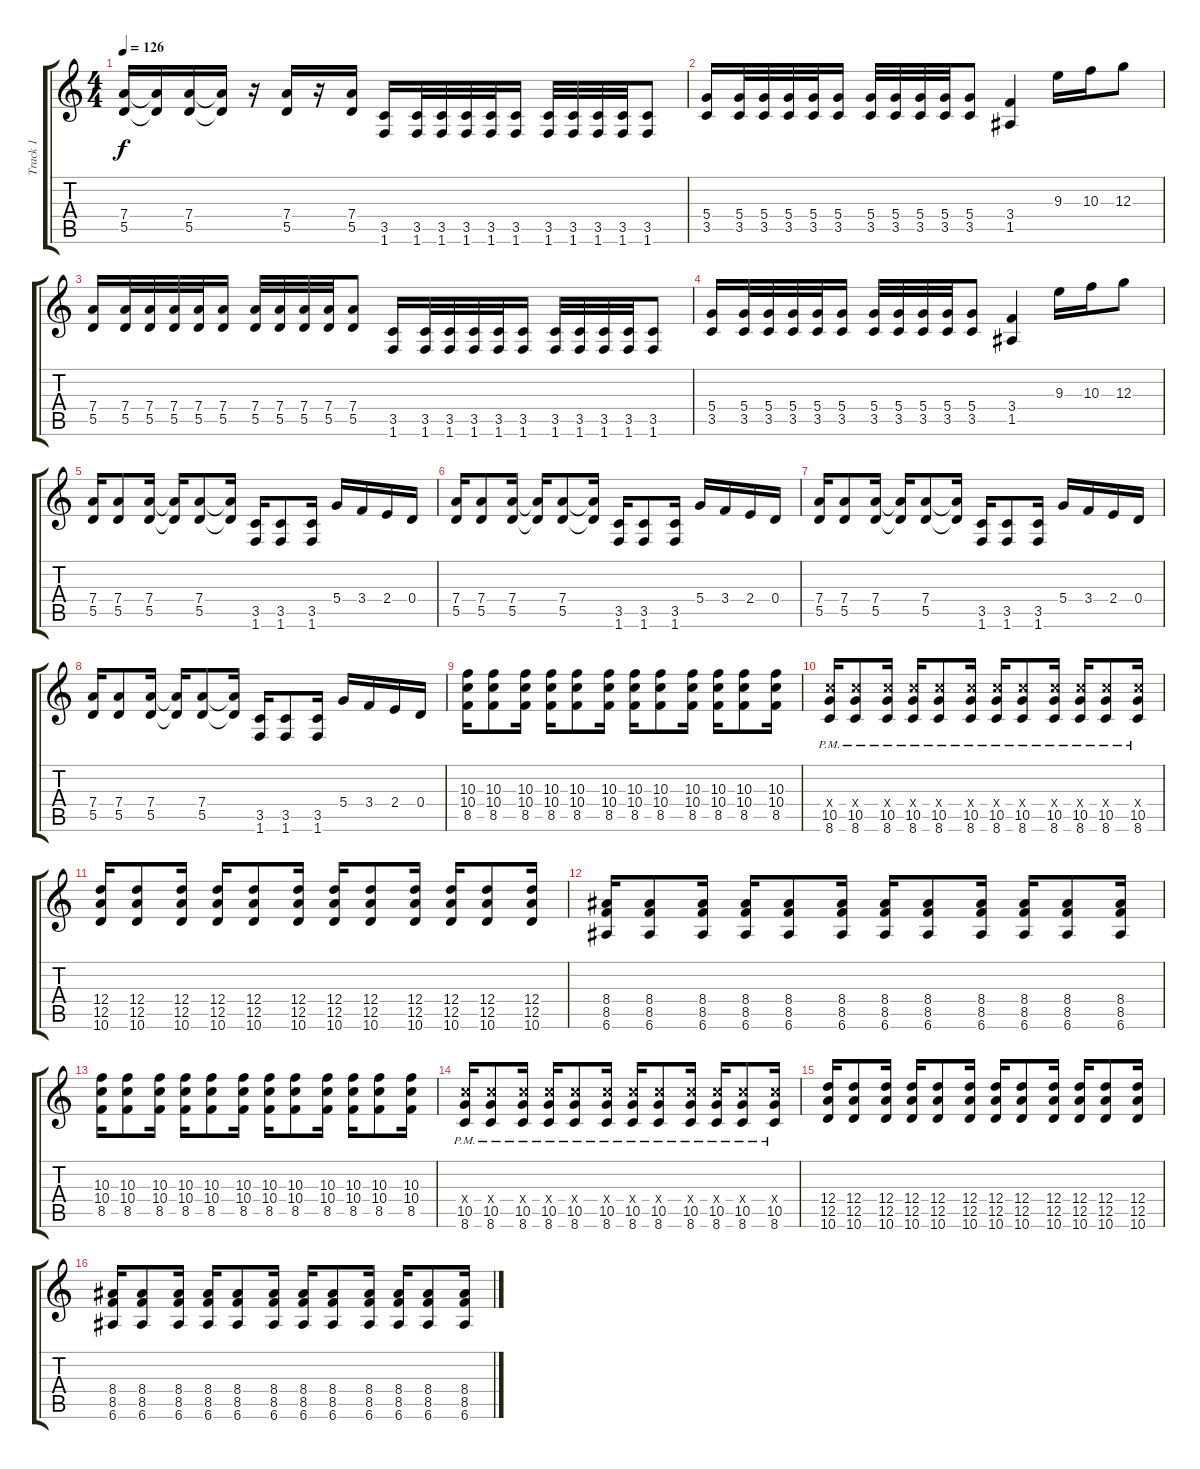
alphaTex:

\track ("Track 1" "Track 1") {instrument distortionguitar}
\staff {score tabs}
\tuning (E4 B3 G3 D3 A2 E2) {hide}
\ts (4 4)
\tempo 126
\clef g2
\ks c
(7.4 5.5).16{dy f} (7.4{t} 5.5{t}).16 (7.4 5.5).16 (7.4{t} 5.5{t}).16 r.16 (7.4 5.5).16 r.16 (7.4 5.5).16 (3.5 1.6).16 (3.5 1.6).32 (3.5 1.6).32 (3.5 1.6).32 (3.5 1.6).32 (3.5 1.6).16 (3.5 1.6).32 (3.5 1.6).32 (3.5 1.6).32 (3.5 1.6).32 (3.5 1.6).8 |
(5.4 3.5).16 (5.4 3.5).32 (5.4 3.5).32 (5.4 3.5).32 (5.4 3.5).32 (5.4 3.5).16 (5.4 3.5).32 (5.4 3.5).32 (5.4 3.5).32 (5.4 3.5).32 (5.4 3.5).8 (3.4 1.5).4 9.3.16 10.3.16 12.3.8 |
(7.4 5.5).16 (7.4 5.5).32 (7.4 5.5).32 (7.4 5.5).32 (7.4 5.5).32 (7.4 5.5).16 (7.4 5.5).32 (7.4 5.5).32 (7.4 5.5).32 (7.4 5.5).32 (7.4 5.5).8 (3.5 1.6).16 (3.5 1.6).32 (3.5 1.6).32 (3.5 1.6).32 (3.5 1.6).32 (3.5 1.6).16 (3.5 1.6).32 (3.5 1.6).32 (3.5 1.6).32 (3.5 1.6).32 (3.5 1.6).8 |
(5.4 3.5).16 (5.4 3.5).32 (5.4 3.5).32 (5.4 3.5).32 (5.4 3.5).32 (5.4 3.5).16 (5.4 3.5).32 (5.4 3.5).32 (5.4 3.5).32 (5.4 3.5).32 (5.4 3.5).8 (3.4 1.5).4 9.3.16 10.3.16 12.3.8 |
(7.4 5.5).16 (7.4 5.5).8 (7.4 5.5).16 (7.4{t} 5.5{t}).16 (7.4 5.5).8 (7.4{t} 5.5{t}).16 (3.5 1.6).16 (3.5 1.6).8 (3.5 1.6).16 5.4.16 3.4.16 2.4.16 0.4.16 |
(7.4 5.5).16 (7.4 5.5).8 (7.4 5.5).16 (7.4{t} 5.5{t}).16 (7.4 5.5).8 (7.4{t} 5.5{t}).16 (3.5 1.6).16 (3.5 1.6).8 (3.5 1.6).16 5.4.16 3.4.16 2.4.16 0.4.16 |
(7.4 5.5).16 (7.4 5.5).8 (7.4 5.5).16 (7.4{t} 5.5{t}).16 (7.4 5.5).8 (7.4{t} 5.5{t}).16 (3.5 1.6).16 (3.5 1.6).8 (3.5 1.6).16 5.4.16 3.4.16 2.4.16 0.4.16 |
(7.4 5.5).16 (7.4 5.5).8 (7.4 5.5).16 (7.4{t} 5.5{t}).16 (7.4 5.5).8 (7.4{t} 5.5{t}).16 (3.5 1.6).16 (3.5 1.6).8 (3.5 1.6).16 5.4.16 3.4.16 2.4.16 0.4.16 |
(10.3 10.4 8.5).16 (10.3 10.4 8.5).8 (10.3 10.4 8.5).16 (10.3 10.4 8.5).16 (10.3 10.4 8.5).8 (10.3 10.4 8.5).16 (10.3 10.4 8.5).16 (10.3 10.4 8.5).8 (10.3 10.4 8.5).16 (10.3 10.4 8.5).16 (10.3 10.4 8.5).8 (10.3 10.4 8.5).16 |
(10.4{x} 10.5{pm} 8.6).16 (10.4{x} 10.5{pm} 8.6).8 (10.4{x} 10.5{pm} 8.6).16 (10.4{x} 10.5{pm} 8.6).16 (10.4{x} 10.5{pm} 8.6).8 (10.4{x} 10.5{pm} 8.6).16 (10.4{x} 10.5{pm} 8.6).16 (10.4{x} 10.5{pm} 8.6).8 (10.4{x} 10.5{pm} 8.6).16 (10.4{x} 10.5{pm} 8.6).16 (10.4{x} 10.5{pm} 8.6).8 (10.4{x} 10.5{pm} 8.6).16 |
(12.4 12.5 10.6).16 (12.4 12.5 10.6).8 (12.4 12.5 10.6).16 (12.4 12.5 10.6).16 (12.4 12.5 10.6).8 (12.4 12.5 10.6).16 (12.4 12.5 10.6).16 (12.4 12.5 10.6).8 (12.4 12.5 10.6).16 (12.4 12.5 10.6).16 (12.4 12.5 10.6).8 (12.4 12.5 10.6).16 |
(8.4 8.5 6.6).16 (8.4 8.5 6.6).8 (8.4 8.5 6.6).16 (8.4 8.5 6.6).16 (8.4 8.5 6.6).8 (8.4 8.5 6.6).16 (8.4 8.5 6.6).16 (8.4 8.5 6.6).8 (8.4 8.5 6.6).16 (8.4 8.5 6.6).16 (8.4 8.5 6.6).8 (8.4 8.5 6.6).16 |
(10.3 10.4 8.5).16 (10.3 10.4 8.5).8 (10.3 10.4 8.5).16 (10.3 10.4 8.5).16 (10.3 10.4 8.5).8 (10.3 10.4 8.5).16 (10.3 10.4 8.5).16 (10.3 10.4 8.5).8 (10.3 10.4 8.5).16 (10.3 10.4 8.5).16 (10.3 10.4 8.5).8 (10.3 10.4 8.5).16 |
(10.4{x} 10.5{pm} 8.6).16 (10.4{x} 10.5{pm} 8.6).8 (10.4{x} 10.5{pm} 8.6).16 (10.4{x} 10.5{pm} 8.6).16 (10.4{x} 10.5{pm} 8.6).8 (10.4{x} 10.5{pm} 8.6).16 (10.4{x} 10.5{pm} 8.6).16 (10.4{x} 10.5{pm} 8.6).8 (10.4{x} 10.5{pm} 8.6).16 (10.4{x} 10.5{pm} 8.6).16 (10.4{x} 10.5{pm} 8.6).8 (10.4{x} 10.5{pm} 8.6).16 |
(12.4 12.5 10.6).16 (12.4 12.5 10.6).8 (12.4 12.5 10.6).16 (12.4 12.5 10.6).16 (12.4 12.5 10.6).8 (12.4 12.5 10.6).16 (12.4 12.5 10.6).16 (12.4 12.5 10.6).8 (12.4 12.5 10.6).16 (12.4 12.5 10.6).16 (12.4 12.5 10.6).8 (12.4 12.5 10.6).16 |
(8.4 8.5 6.6).16 (8.4 8.5 6.6).8 (8.4 8.5 6.6).16 (8.4 8.5 6.6).16 (8.4 8.5 6.6).8 (8.4 8.5 6.6).16 (8.4 8.5 6.6).16 (8.4 8.5 6.6).8 (8.4 8.5 6.6).16 (8.4 8.5 6.6).16 (8.4 8.5 6.6).8 (8.4 8.5 6.6).16
